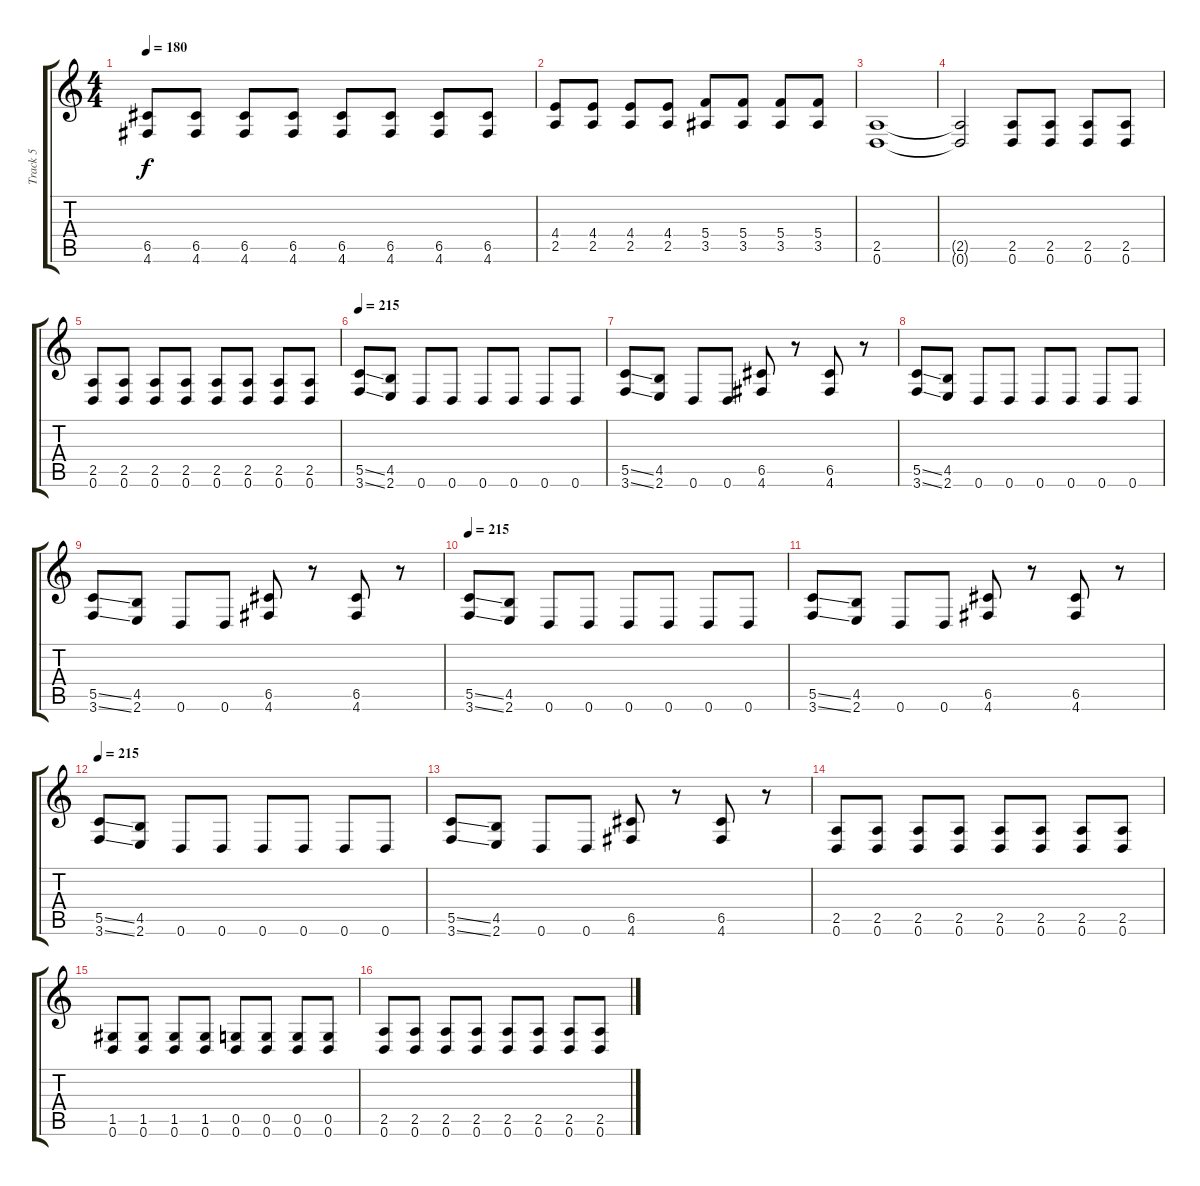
\track ("Track 5" "Track 5") {instrument electricbassfinger}
\staff {score tabs}
\tuning (D4 A3 F3 C3 G2 D2) {hide}
\ts (4 4)
\tempo 180
\clef g2
\ks c
(6.5 4.6).8{dy f} (6.5 4.6).8 (6.5 4.6).8 (6.5 4.6).8 (6.5 4.6).8 (6.5 4.6).8 (6.5 4.6).8 (6.5 4.6).8 |
(4.4 2.5).8 (4.4 2.5).8 (4.4 2.5).8 (4.4 2.5).8 (5.4 3.5).8 (5.4 3.5).8 (5.4 3.5).8 (5.4 3.5).8 |
(2.5 0.6).1 |
(2.5{t} 0.6{t}).2 (2.5 0.6).8 (2.5 0.6).8 (2.5 0.6).8 (2.5 0.6).8 |
(2.5 0.6).8 (2.5 0.6).8 (2.5 0.6).8 (2.5 0.6).8 (2.5 0.6).8 (2.5 0.6).8 (2.5 0.6).8 (2.5 0.6).8 |
\tempo 215
(5.5{ss} 3.6{ss}).8 (4.5 2.6).8 0.6.8 0.6.8 0.6.8 0.6.8 0.6.8 0.6.8 |
(5.5{ss} 3.6{ss}).8 (4.5 2.6).8 0.6.8 0.6.8 (6.5 4.6).8 r.8 (6.5 4.6).8 r.8 |
(5.5{ss} 3.6{ss}).8 (4.5 2.6).8 0.6.8 0.6.8 0.6.8 0.6.8 0.6.8 0.6.8 |
(5.5{ss} 3.6{ss}).8 (4.5 2.6).8 0.6.8 0.6.8 (6.5 4.6).8 r.8 (6.5 4.6).8 r.8 |
\tempo 215
(5.5{ss} 3.6{ss}).8 (4.5 2.6).8 0.6.8 0.6.8 0.6.8 0.6.8 0.6.8 0.6.8 |
(5.5{ss} 3.6{ss}).8 (4.5 2.6).8 0.6.8 0.6.8 (6.5 4.6).8 r.8 (6.5 4.6).8 r.8 |
\tempo 215
(5.5{ss} 3.6{ss}).8 (4.5 2.6).8 0.6.8 0.6.8 0.6.8 0.6.8 0.6.8 0.6.8 |
(5.5{ss} 3.6{ss}).8 (4.5 2.6).8 0.6.8 0.6.8 (6.5 4.6).8 r.8 (6.5 4.6).8 r.8 |
(2.5 0.6).8 (2.5 0.6).8 (2.5 0.6).8 (2.5 0.6).8 (2.5 0.6).8 (2.5 0.6).8 (2.5 0.6).8 (2.5 0.6).8 |
(1.5 0.6).8 (1.5 0.6).8 (1.5 0.6).8 (1.5 0.6).8 (0.5 0.6).8 (0.5 0.6).8 (0.5 0.6).8 (0.5 0.6).8 |
(2.5 0.6).8 (2.5 0.6).8 (2.5 0.6).8 (2.5 0.6).8 (2.5 0.6).8 (2.5 0.6).8 (2.5 0.6).8 (2.5 0.6).8
